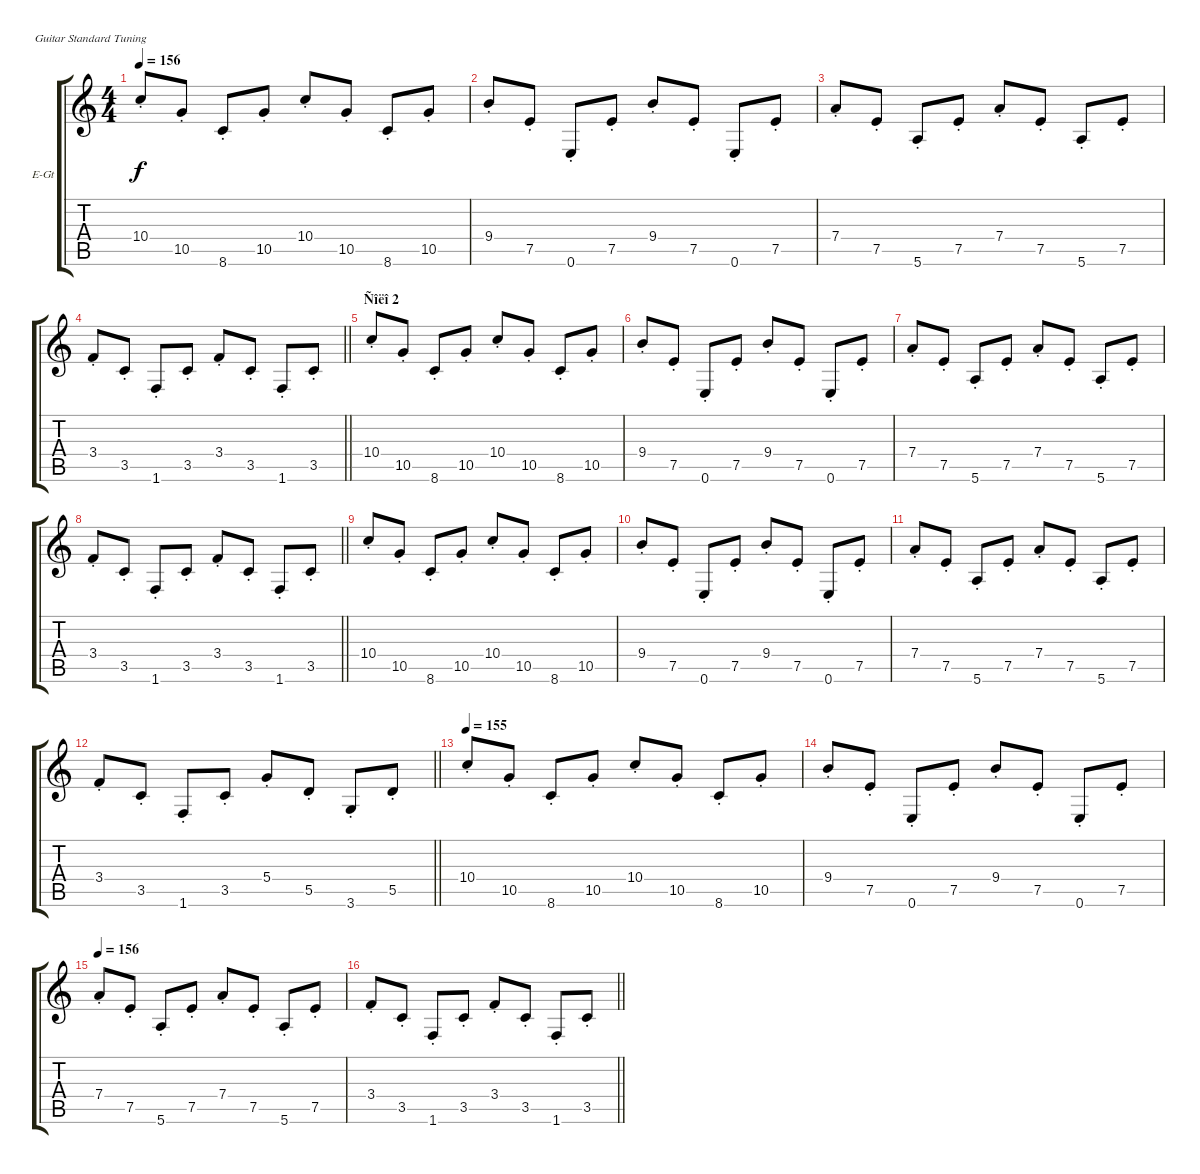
\bracketExtendMode groupsimilarinstruments
\firstSystemTrackNameOrientation horizontal
\otherSystemsTrackNameOrientation horizontal
\track ("Ãèòàðà III" "E-Gt") {instrument electricguitarclean}
\staff {score tabs}
\tuning (E4 B3 G3 D3 A2 E2)
\ts (4 4)
\tempo 156
\clef g2
\ks c
10.4{st}.8{dy f} 10.5{st}.8 8.6{st}.8 10.5{st}.8 10.4{st}.8 10.5{st}.8 8.6{st}.8 10.5{st}.8 |
9.4{st}.8 7.5{st}.8 0.6{st}.8 7.5{st}.8 9.4{st}.8 7.5{st}.8 0.6{st}.8 7.5{st}.8 |
7.4{st}.8 7.5{st}.8 5.6{st}.8 7.5{st}.8 7.4{st}.8 7.5{st}.8 5.6{st}.8 7.5{st}.8 |
\barLineRight lightlight
3.4{st}.8 3.5{st}.8 1.6{st}.8 3.5{st}.8 3.4{st}.8 3.5{st}.8 1.6{st}.8 3.5{st}.8 |
\section ("" "Ñîëî 2")
10.4{st}.8 10.5{st}.8 8.6{st}.8 10.5{st}.8 10.4{st}.8 10.5{st}.8 8.6{st}.8 10.5{st}.8 |
9.4{st}.8 7.5{st}.8 0.6{st}.8 7.5{st}.8 9.4{st}.8 7.5{st}.8 0.6{st}.8 7.5{st}.8 |
7.4{st}.8 7.5{st}.8 5.6{st}.8 7.5{st}.8 7.4{st}.8 7.5{st}.8 5.6{st}.8 7.5{st}.8 |
\barLineRight lightlight
3.4{st}.8 3.5{st}.8 1.6{st}.8 3.5{st}.8 3.4{st}.8 3.5{st}.8 1.6{st}.8 3.5{st}.8 |
10.4{st}.8 10.5{st}.8 8.6{st}.8 10.5{st}.8 10.4{st}.8 10.5{st}.8 8.6{st}.8 10.5{st}.8 |
9.4{st}.8 7.5{st}.8 0.6{st}.8 7.5{st}.8 9.4{st}.8 7.5{st}.8 0.6{st}.8 7.5{st}.8 |
7.4{st}.8 7.5{st}.8 5.6{st}.8 7.5{st}.8 7.4{st}.8 7.5{st}.8 5.6{st}.8 7.5{st}.8 |
\barLineRight lightlight
3.4{st}.8 3.5{st}.8 1.6{st}.8 3.5{st}.8 5.4{st}.8 5.5{st}.8 3.6{st}.8 5.5{st}.8 |
\tempo 155
10.4{st}.8 10.5{st}.8 8.6{st}.8 10.5{st}.8 10.4{st}.8 10.5{st}.8 8.6{st}.8 10.5{st}.8 |
9.4{st}.8 7.5{st}.8 0.6{st}.8 7.5{st}.8 9.4{st}.8 7.5{st}.8 0.6{st}.8 7.5{st}.8 |
\tempo 156
7.4{st}.8 7.5{st}.8 5.6{st}.8 7.5{st}.8 7.4{st}.8 7.5{st}.8 5.6{st}.8 7.5{st}.8 |
\barLineRight lightlight
3.4{st}.8 3.5{st}.8 1.6{st}.8 3.5{st}.8 3.4{st}.8 3.5{st}.8 1.6{st}.8 3.5{st}.8
